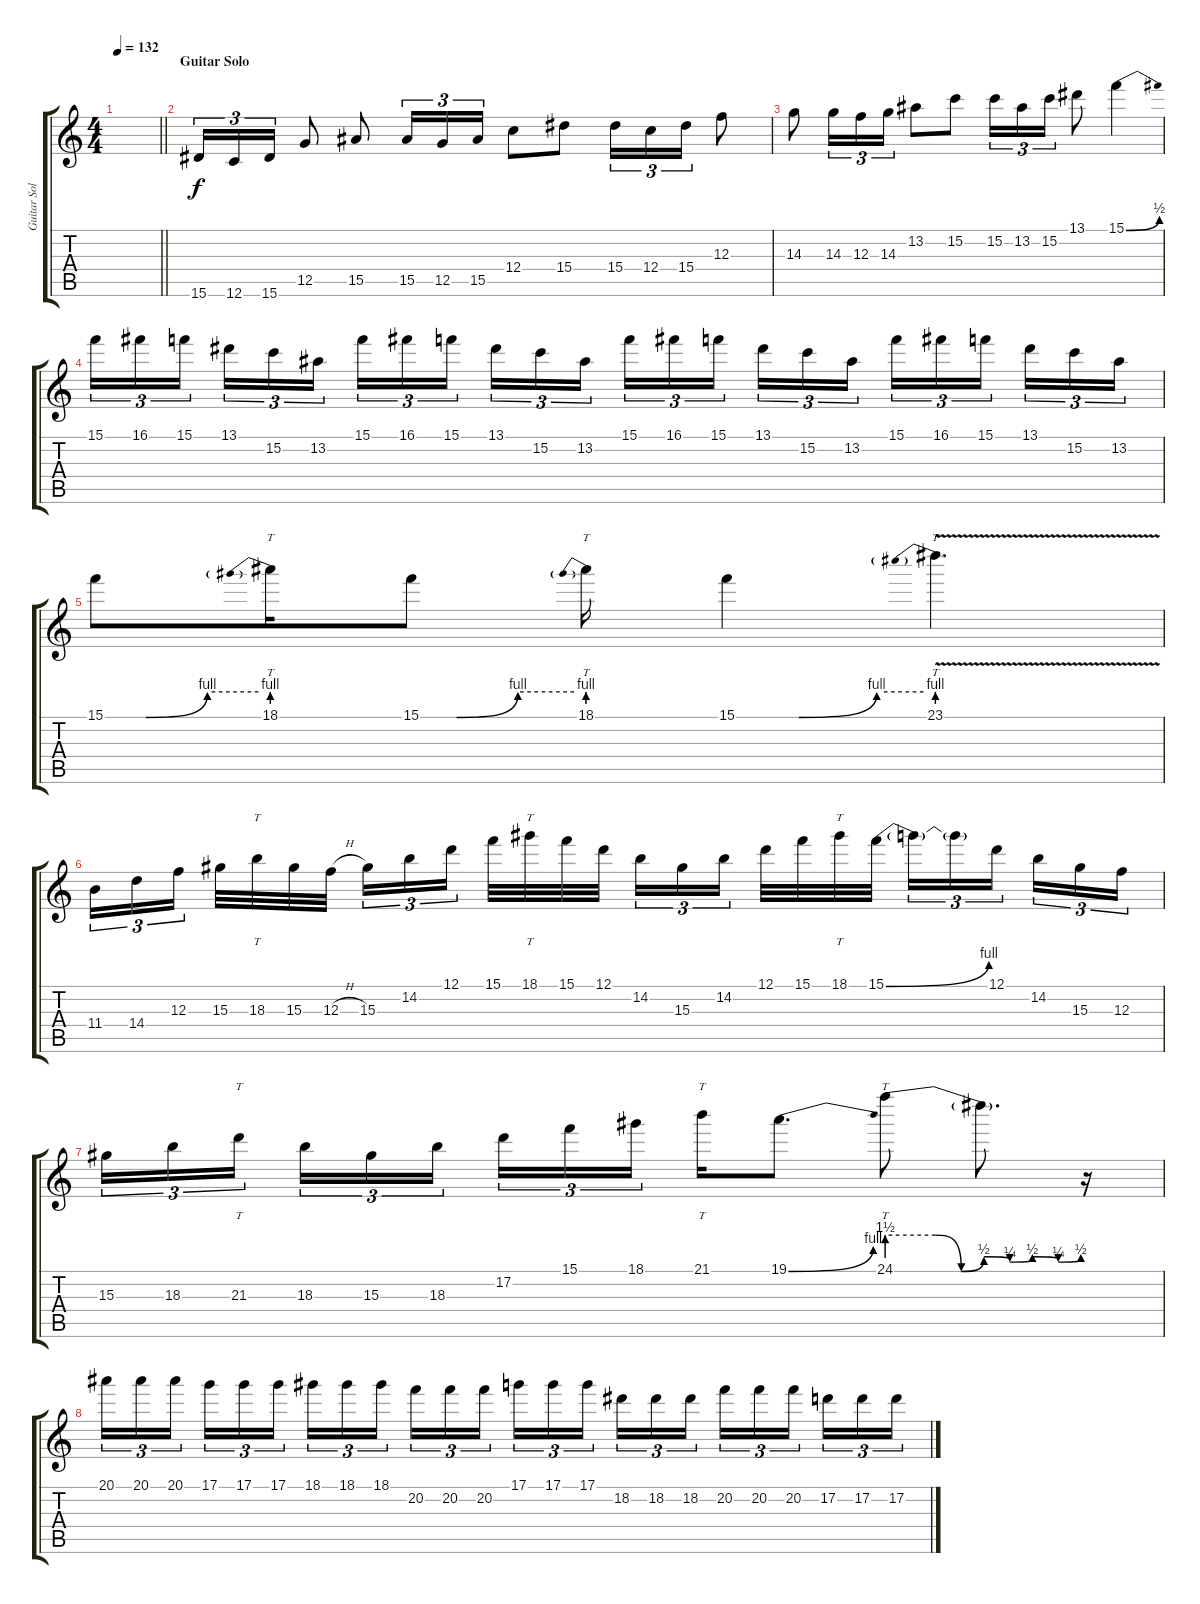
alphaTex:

\track ("Guitar Solo" "Guitar Sol") {instrument distortionguitar}
\staff {score tabs}
\tuning (D4 A3 F3 C3 G2 C2) {hide}
\ts (4 4)
\tempo 132
\clef g2
\barLineRight lightlight
\ks c
|
\section ("" "Guitar Solo")
15.6.16{tu (3 2)} 12.6.16{tu (3 2)} 15.6.16{tu (3 2)} 12.5.8 15.5.8 15.5.16{tu (3 2)} 12.5.16{tu (3 2)} 15.5.16{tu (3 2)} 12.4.8 15.4.8 15.4.16{tu (3 2)} 12.4.16{tu (3 2)} 15.4.16{tu (3 2)} 12.3.8 |
14.3.8 14.3.16{tu (3 2)} 12.3.16{tu (3 2)} 14.3.16{tu (3 2)} 13.2.8 15.2.8 15.2.16{tu (3 2)} 13.2.16{tu (3 2)} 15.2.16{tu (3 2)} 13.1.8 15.1{be (bend 0 0 60 2)}.4 |
15.1.16{tu (3 2)} 16.1.16{tu (3 2)} 15.1.16{tu (3 2) beam splitsecondary} 13.1.16{tu (3 2)} 15.2.16{tu (3 2)} 13.2.16{tu (3 2)} 15.1.16{tu (3 2)} 16.1.16{tu (3 2)} 15.1.16{tu (3 2) beam splitsecondary} 13.1.16{tu (3 2)} 15.2.16{tu (3 2)} 13.2.16{tu (3 2)} 15.1.16{tu (3 2)} 16.1.16{tu (3 2)} 15.1.16{tu (3 2) beam splitsecondary} 13.1.16{tu (3 2)} 15.2.16{tu (3 2)} 13.2.16{tu (3 2)} 15.1.16{tu (3 2)} 16.1.16{tu (3 2)} 15.1.16{tu (3 2) beam splitsecondary} 13.1.16{tu (3 2)} 15.2.16{tu (3 2)} 13.2.16{tu (3 2)} |
15.1{be (custom 0 0 16 0 40 4 60 4)}.8 18.1{be (prebend 0 4 60 4)}.16{tt} 15.1{be (custom 0 0 14 0 38 4 60 4)}.8 18.1{be (prebend 0 4 60 4)}.16{tt} 15.1{be (custom 0 0 20 0 45 4 60 4)}.4 23.1{be (prebend 0 4 60 4) v}.4{tt d} |
11.4.16{tu (3 2)} 14.4.16{tu (3 2)} 12.3.16{tu (3 2) beam splitsecondary} 15.3.32 18.3.32{tt} 15.3.32 12.3{h}.32 15.3.16{tu (3 2)} 14.2.16{tu (3 2)} 12.1.16{tu (3 2) beam splitsecondary} 15.1.32 18.1.32{tt} 15.1.32 12.1.32 14.2.16{tu (3 2)} 15.3.16{tu (3 2)} 14.2.16{tu (3 2) beam splitsecondary} 12.1.32 15.1.32 18.1.32{tt} 15.1{be (bend 0 0 60 4)}.32 15.1{t}.16{tu (3 2)} 15.1{t}.16{tu (3 2)} 12.1.16{tu (3 2) beam splitsecondary} 14.2.16{tu (3 2)} 15.3.16{tu (3 2)} 12.3.16{tu (3 2)} |
15.3.16{tu (3 2)} 18.3.16{tu (3 2)} 21.3.16{tt tu (3 2) beam splitsecondary} 18.3.16{tu (3 2)} 15.3.16{tu (3 2)} 18.3.16{tu (3 2)} 17.2.16{tu (3 2)} 15.1.16{tu (3 2)} 18.1.16{tu (3 2) beam splitsecondary} 21.1.16{tt} 19.1{be (bend 0 0 60 4)}.8{d} 24.1{be (custom 0 6 15 6 23 0 30 2 38 1 45 2 53 1 60 2)}.8{tt} 24.1{t}.8{d} r.16 |
20.1.16{tu (3 2)} 20.1.16{tu (3 2)} 20.1.16{tu (3 2) beam splitsecondary} 17.1.16{tu (3 2)} 17.1.16{tu (3 2)} 17.1.16{tu (3 2)} 18.1.16{tu (3 2)} 18.1.16{tu (3 2)} 18.1.16{tu (3 2) beam splitsecondary} 20.2.16{tu (3 2)} 20.2.16{tu (3 2)} 20.2.16{tu (3 2)} 17.1.16{tu (3 2)} 17.1.16{tu (3 2)} 17.1.16{tu (3 2) beam splitsecondary} 18.2.16{tu (3 2)} 18.2.16{tu (3 2)} 18.2.16{tu (3 2)} 20.2.16{tu (3 2)} 20.2.16{tu (3 2)} 20.2.16{tu (3 2) beam splitsecondary} 17.2.16{tu (3 2)} 17.2.16{tu (3 2)} 17.2.16{tu (3 2)}
